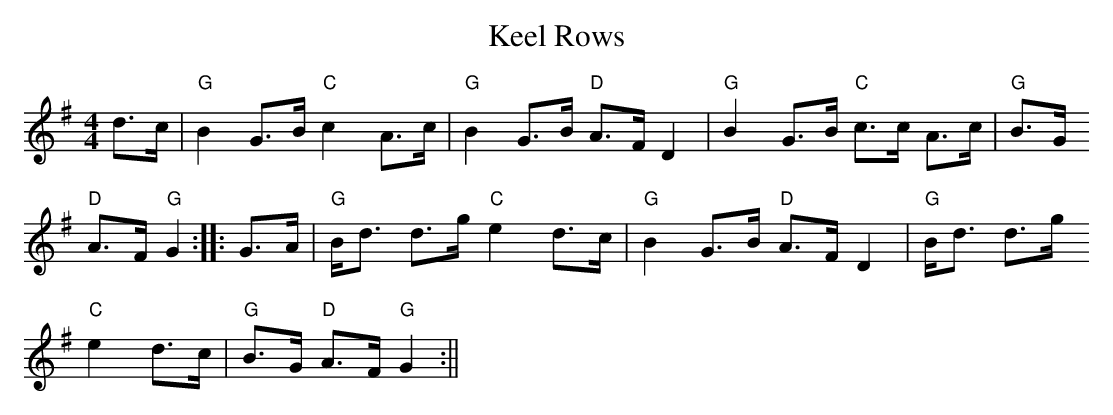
X:1
T:Keel Rows
M:4/4
L:1/8
K:G
d>c|"G"B2 G>B "C"c2 A>c|"G"B2 G>B "D"A>F D2|"G"B2 G>B "C"c>c A>c|"G"B>G
"D"A>F "G"G2:||:G>A|"G"B<d d>g "C"e2 d>c|"G"B2  G>B "D"A>F D2|"G"B<d d>g
"C"e2 d>c|"G"B>G "D"A>F "G"G2:||
